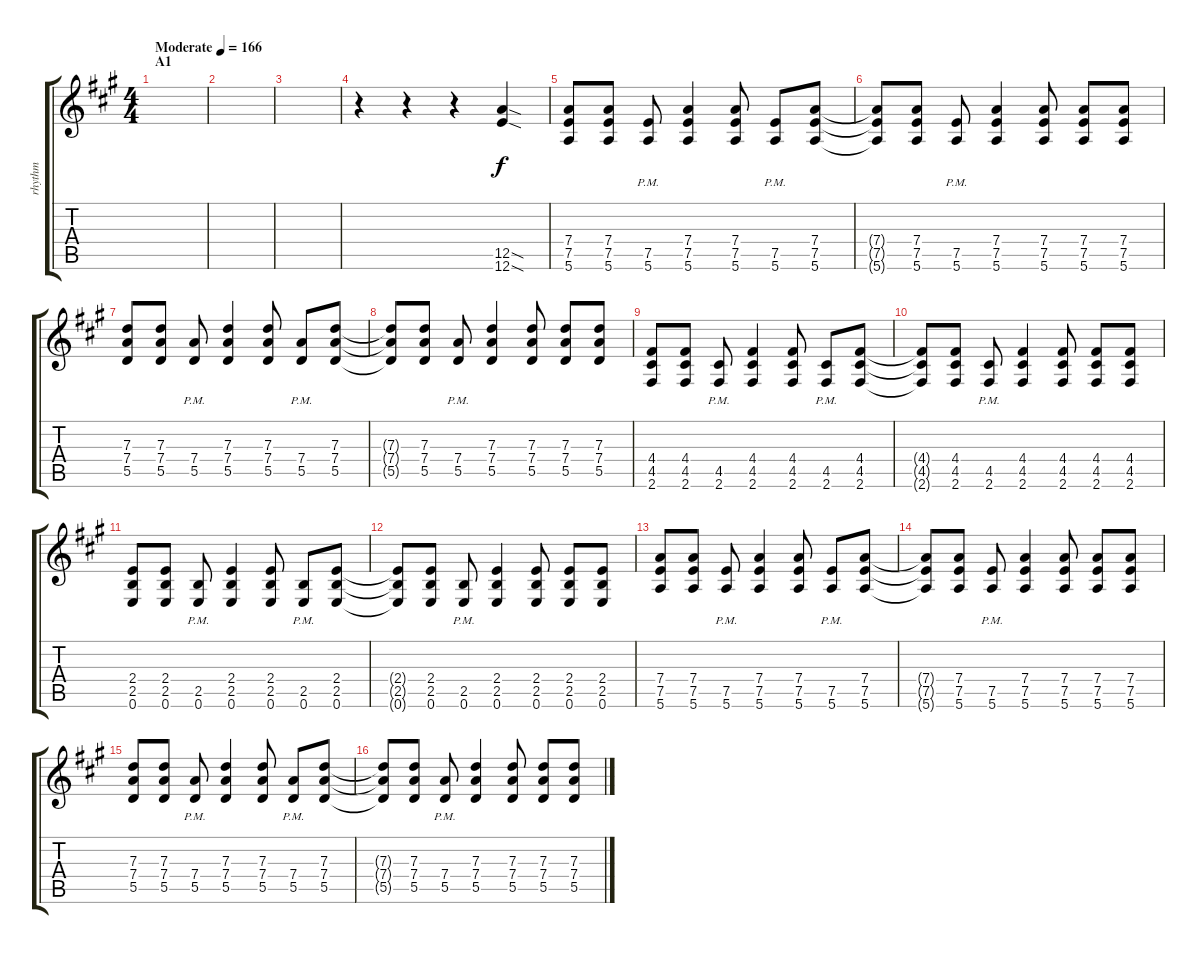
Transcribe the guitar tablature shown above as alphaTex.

\track ("rhythm" "rhythm") {instrument distortionguitar}
\staff {score tabs}
\tuning (E4 B3 G3 D3 A2 E2) {hide}
\ts (4 4)
\section ("" "A1")
\tempo (166 "Moderate")
\clef g2
\ks a
|
|
|
r.4 r.4 r.4 (12.5{sod} 12.6{sod}).4 |
(7.4 7.5 5.6).8 (7.4 7.5 5.6).8 (7.5{pm} 5.6{pm}).8 (7.4 7.5 5.6).4 (7.4 7.5 5.6).8 (7.5{pm} 5.6{pm}).8 (7.4 7.5 5.6).8 |
(7.4{t} 7.5{t} 5.6{t}).8 (7.4 7.5 5.6).8 (7.5{pm} 5.6{pm}).8 (7.4 7.5 5.6).4 (7.4 7.5 5.6).8 (7.4 7.5 5.6).8 (7.4 7.5 5.6).8 |
(7.3 7.4 5.5).8 (7.3 7.4 5.5).8 (7.4{pm} 5.5{pm}).8 (7.3 7.4 5.5).4 (7.3 7.4 5.5).8 (7.4{pm} 5.5{pm}).8 (7.3 7.4 5.5).8 |
(7.3{t} 7.4{t} 5.5{t}).8 (7.3 7.4 5.5).8 (7.4{pm} 5.5{pm}).8 (7.3 7.4 5.5).4 (7.3 7.4 5.5).8 (7.3 7.4 5.5).8 (7.3 7.4 5.5).8 |
(4.4 4.5 2.6).8 (4.4 4.5 2.6).8 (4.5{pm} 2.6{pm}).8 (4.4 4.5 2.6).4 (4.4 4.5 2.6).8 (4.5{pm} 2.6{pm}).8 (4.4 4.5 2.6).8 |
(4.4{t} 4.5{t} 2.6{t}).8 (4.4 4.5 2.6).8 (4.5{pm} 2.6{pm}).8 (4.4 4.5 2.6).4 (4.4 4.5 2.6).8 (4.4 4.5 2.6).8 (4.4 4.5 2.6).8 |
(2.4 2.5 0.6).8 (2.4 2.5 0.6).8 (2.5{pm} 0.6{pm}).8 (2.4 2.5 0.6).4 (2.4 2.5 0.6).8 (2.5{pm} 0.6{pm}).8 (2.4 2.5 0.6).8 |
(2.4{t} 2.5{t} 0.6{t}).8 (2.4 2.5 0.6).8 (2.5{pm} 0.6{pm}).8 (2.4 2.5 0.6).4 (2.4 2.5 0.6).8 (2.4 2.5 0.6).8 (2.4 2.5 0.6).8 |
(7.4 7.5 5.6).8 (7.4 7.5 5.6).8 (7.5{pm} 5.6{pm}).8 (7.4 7.5 5.6).4 (7.4 7.5 5.6).8 (7.5{pm} 5.6{pm}).8 (7.4 7.5 5.6).8 |
(7.4{t} 7.5{t} 5.6{t}).8 (7.4 7.5 5.6).8 (7.5{pm} 5.6{pm}).8 (7.4 7.5 5.6).4 (7.4 7.5 5.6).8 (7.4 7.5 5.6).8 (7.4 7.5 5.6).8 |
(7.3 7.4 5.5).8 (7.3 7.4 5.5).8 (7.4{pm} 5.5{pm}).8 (7.3 7.4 5.5).4 (7.3 7.4 5.5).8 (7.4{pm} 5.5{pm}).8 (7.3 7.4 5.5).8 |
(7.3{t} 7.4{t} 5.5{t}).8 (7.3 7.4 5.5).8 (7.4{pm} 5.5{pm}).8 (7.3 7.4 5.5).4 (7.3 7.4 5.5).8 (7.3 7.4 5.5).8 (7.3 7.4 5.5).8
